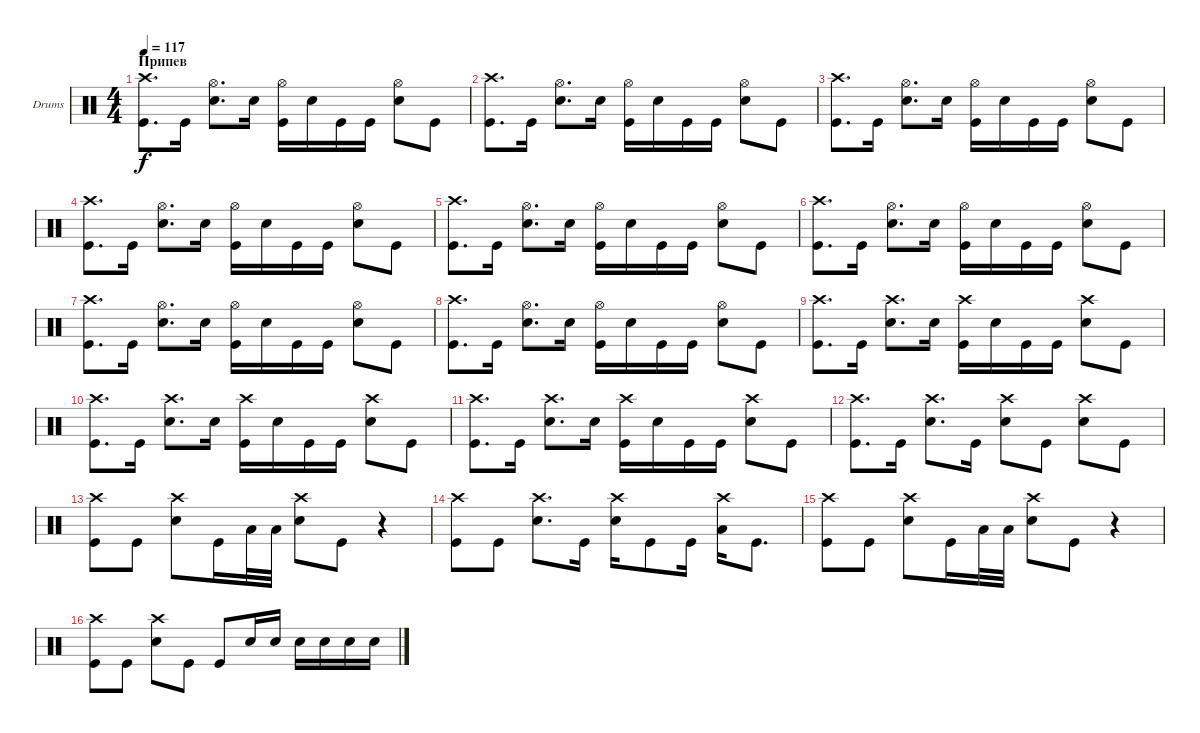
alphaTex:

\defaultSystemsLayout 4
\bracketExtendMode groupsimilarinstruments
\firstSystemTrackNameOrientation horizontal
\otherSystemsTrackNameOrientation horizontal
\track ("David E. Grohl" "Drums") {instrument percussion}
\staff {score}
\articulation defaults
\ts (4 4)
\section ("" "Припев")
\tempo 117
\clef neutral
\scale
0.333333
\ks c
("Crash high (hit)" "Kick (hit)").8{d dy f} "Kick (hit)".16 ("Hi-Hat (open)" "Snare (hit) 2").8{d} "Snare (hit) 2".16 ("Hi-Hat (open)" "Kick (hit)").16 "Snare (hit) 2".16 "Kick (hit)".16 "Kick (hit)".16 ("Hi-Hat (open)" "Snare (hit) 2").8 "Kick (hit)".8 |
\scale
0.333333 ("Crash high (hit)" "Kick (hit)").8{d} "Kick (hit)".16 ("Hi-Hat (open)" "Snare (hit) 2").8{d} "Snare (hit) 2".16 ("Hi-Hat (open)" "Kick (hit)").16 "Snare (hit) 2".16 "Kick (hit)".16 "Kick (hit)".16 ("Hi-Hat (open)" "Snare (hit) 2").8 "Kick (hit)".8 |
\scale
0.333333 ("Crash high (hit)" "Kick (hit)").8{d} "Kick (hit)".16 ("Hi-Hat (open)" "Snare (hit) 2").8{d} "Snare (hit) 2".16 ("Hi-Hat (open)" "Kick (hit)").16 "Snare (hit) 2".16 "Kick (hit)".16 "Kick (hit)".16 ("Hi-Hat (open)" "Snare (hit) 2").8 "Kick (hit)".8 |
\scale
0.333333 ("Crash high (hit)" "Kick (hit)").8{d} "Kick (hit)".16 ("Hi-Hat (open)" "Snare (hit) 2").8{d} "Snare (hit) 2".16 ("Hi-Hat (open)" "Kick (hit)").16 "Snare (hit) 2".16 "Kick (hit)".16 "Kick (hit)".16 ("Hi-Hat (open)" "Snare (hit) 2").8 "Kick (hit)".8 |
\scale
0.333333 ("Crash high (hit)" "Kick (hit)").8{d} "Kick (hit)".16 ("Hi-Hat (open)" "Snare (hit) 2").8{d} "Snare (hit) 2".16 ("Hi-Hat (open)" "Kick (hit)").16 "Snare (hit) 2".16 "Kick (hit)".16 "Kick (hit)".16 ("Hi-Hat (open)" "Snare (hit) 2").8 "Kick (hit)".8 |
\scale
0.333333 ("Crash high (hit)" "Kick (hit)").8{d} "Kick (hit)".16 ("Hi-Hat (open)" "Snare (hit) 2").8{d} "Snare (hit) 2".16 ("Hi-Hat (open)" "Kick (hit)").16 "Snare (hit) 2".16 "Kick (hit)".16 "Kick (hit)".16 ("Hi-Hat (open)" "Snare (hit) 2").8 "Kick (hit)".8 |
\scale
0.333333 ("Crash high (hit)" "Kick (hit)").8{d} "Kick (hit)".16 ("Hi-Hat (open)" "Snare (hit) 2").8{d} "Snare (hit) 2".16 ("Hi-Hat (open)" "Kick (hit)").16 "Snare (hit) 2".16 "Kick (hit)".16 "Kick (hit)".16 ("Hi-Hat (open)" "Snare (hit) 2").8 "Kick (hit)".8 |
\scale
0.333333 ("Crash high (hit)" "Kick (hit)").8{d} "Kick (hit)".16 ("Hi-Hat (open)" "Snare (hit) 2").8{d} "Snare (hit) 2".16 ("Hi-Hat (open)" "Kick (hit)").16 "Snare (hit) 2".16 "Kick (hit)".16 "Kick (hit)".16 ("Hi-Hat (open)" "Snare (hit) 2").8 "Kick (hit)".8 |
\scale
0.333333 ("Crash high (hit)" "Kick (hit)").8{d} "Kick (hit)".16 ("Crash high (hit)" "Snare (hit) 2").8{d} "Snare (hit) 2".16 ("Crash high (hit)" "Kick (hit)").16 "Snare (hit) 2".16 "Kick (hit)".16 "Kick (hit)".16 ("Crash high (hit)" "Snare (hit) 2").8 "Kick (hit)".8 |
\scale
0.333333 ("Crash high (hit)" "Kick (hit)").8{d} "Kick (hit)".16 ("Crash high (hit)" "Snare (hit) 2").8{d} "Snare (hit) 2".16 ("Crash high (hit)" "Kick (hit)").16 "Snare (hit) 2".16 "Kick (hit)".16 "Kick (hit)".16 ("Crash high (hit)" "Snare (hit) 2").8 "Kick (hit)".8 |
\scale
0.333333 ("Crash high (hit)" "Kick (hit)").8{d} "Kick (hit)".16 ("Crash high (hit)" "Snare (hit) 2").8{d} "Snare (hit) 2".16 ("Crash high (hit)" "Kick (hit)").16 "Snare (hit) 2".16 "Kick (hit)".16 "Kick (hit)".16 ("Crash high (hit)" "Snare (hit) 2").8 "Kick (hit)".8 |
\scale
0.333333 ("Crash high (hit)" "Kick (hit)").8{d} "Kick (hit)".16 ("Crash high (hit)" "Snare (hit) 2").8{d} "Kick (hit)".16 ("Crash high (hit)" "Snare (hit) 2").8 "Kick (hit)".8 ("Crash high (hit)" "Snare (hit) 2").8 "Kick (hit)".8 |
\scale
0.333333 ("Crash high (hit)" "Kick (hit)").8 "Kick (hit)".8 ("Crash high (hit)" "Snare (hit) 2").8 "Kick (hit)".16 "Low Tom (hit)".32 "Low Tom (hit)".32 ("Crash high (hit)" "Snare (hit) 2").8 "Kick (hit)".8 r.4 |
\scale
0.333333 ("Crash high (hit)" "Kick (hit)").8 "Kick (hit)".8 ("Crash high (hit)" "Snare (hit) 2").8{d} "Kick (hit)".16 ("Crash high (hit)" "Snare (hit) 2").16 "Kick (hit)".8 "Kick (hit)".16 ("Crash high (hit)" "Low Tom (hit)").16 "Kick (hit)".8{d} |
\scale
0.333333 ("Crash high (hit)" "Kick (hit)").8 "Kick (hit)".8 ("Crash high (hit)" "Snare (hit) 2").8 "Kick (hit)".16 "Low Tom (hit)".32 "Low Tom (hit)".32 ("Crash high (hit)" "Snare (hit) 2").8 "Kick (hit)".8 r.4 |
\scale
0.333333 ("Crash high (hit)" "Kick (hit)").8 "Kick (hit)".8 ("Crash high (hit)" "Snare (hit) 2").8 "Kick (hit)".8 "Kick (hit)".8 "Snare (hit) 2".16 "Snare (hit) 2".16 "Snare (hit) 2".16 "Snare (hit) 2".16 "Snare (hit) 2".16 "Snare (hit) 2".16
